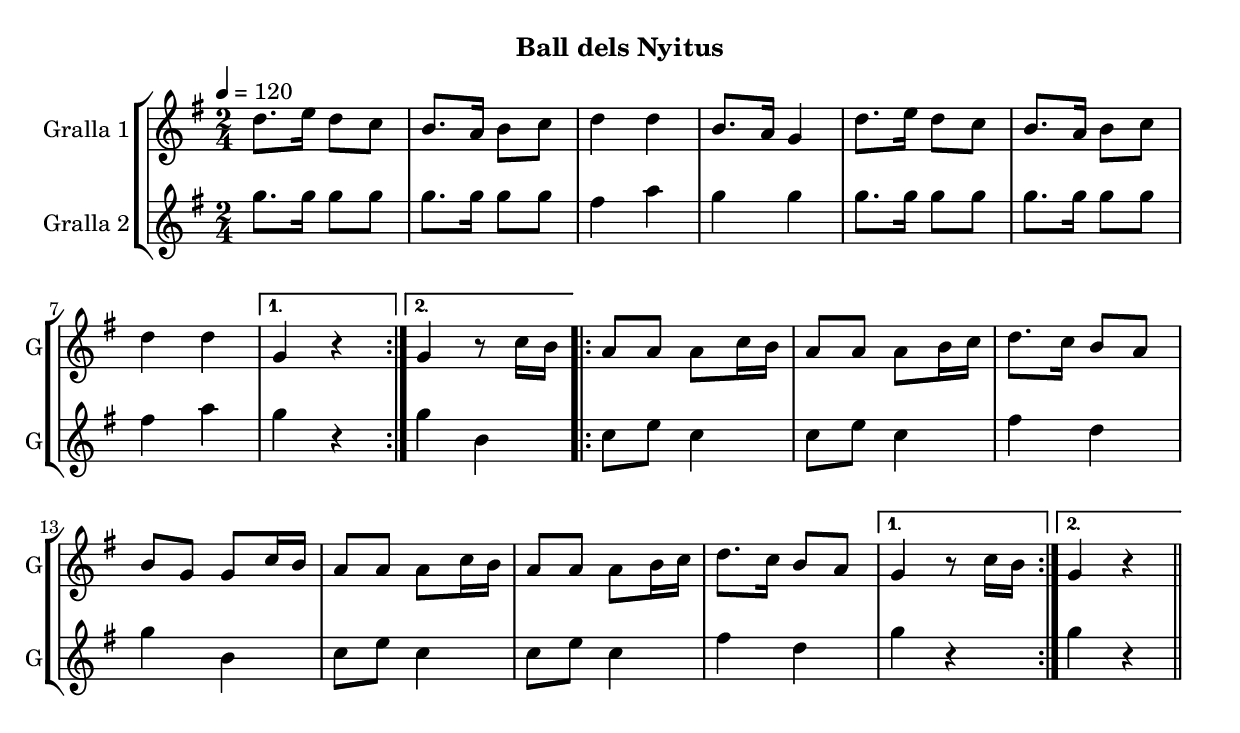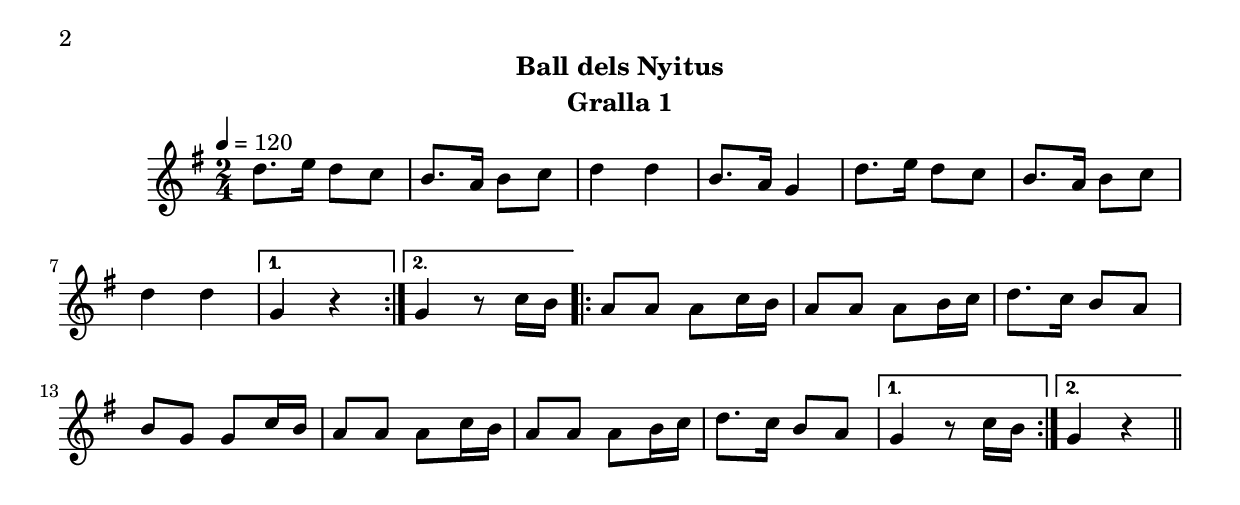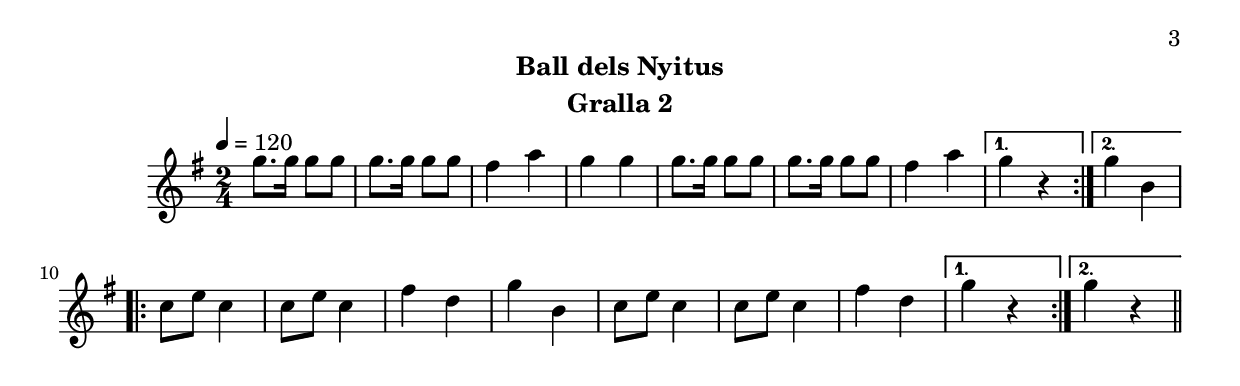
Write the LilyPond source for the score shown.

\version "2.16.2"

\header {
  dedication=""
  title=""
  subtitle="Ball dels Nyitus"
  subsubtitle=""
  poet=""
  meter=""
  piece=""
  composer=""
  arranger=""
  opus=""
  instrument=""
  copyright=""
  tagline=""
}

liniaroAa =
\relative d''
{
  \tempo 4=120
  \clef treble
  \key g \major
  \time 2/4
  \repeat volta 2 { d8. e16 d8 c  |
  b8. a16 b8 c  |
  d4 d  |
  b8. a16 g4  |
  %05
  d'8. e16 d8 c  |
  b8. a16 b8 c  |
  d4 d }
  \alternative { { g,4 r }
  { g4 r8 c16 b } }
  %10
  \repeat volta 2 { a8 a a c16 b  |
  a8 a a b16 c  |
  d8. c16 b8 a  |
  b8 g g c16 b  |
  a8 a a c16 b  |
  %15
  a8 a a b16 c  |
  d8. c16 b8 a }
  \alternative { { g4 r8 c16 b }
  { g4 r } } \bar "||"
}

liniaroAb =
\relative g''
{
  \tempo 4=120
  \clef treble
  \key g \major
  \time 2/4
  \repeat volta 2 { g8. g16 g8 g  |
  g8. g16 g8 g  |
  fis4 a  |
  g4 g  |
  %05
  g8. g16 g8 g  |
  g8. g16 g8 g  |
  fis4 a }
  \alternative { { g4 r }
  { g4 b, } }
  %10
  \repeat volta 2 { c8 e c4  |
  c8 e c4  |
  fis4 d  |
  g4 b,  |
  c8 e c4  |
  %15
  c8 e c4  |
  fis4 d }
  \alternative { { g4 r }
  { g4 r } } \bar "||"
}

\bookpart {
  \score {
    \new StaffGroup {
      \override Score.RehearsalMark #'self-alignment-X = #LEFT
      <<
        \new Staff \with {instrumentName = #"Gralla 1" shortInstrumentName = #"G"} \liniaroAa
        \new Staff \with {instrumentName = #"Gralla 2" shortInstrumentName = #"G"} \liniaroAb
      >>
    }
    \layout {}
  }
  \score { \unfoldRepeats
    \new StaffGroup {
      \override Score.RehearsalMark #'self-alignment-X = #LEFT
      <<
        \new Staff \with {instrumentName = #"Gralla 1" shortInstrumentName = #"G"} \liniaroAa
        \new Staff \with {instrumentName = #"Gralla 2" shortInstrumentName = #"G"} \liniaroAb
      >>
    }
    \midi {
      \set Staff.midiInstrument = "oboe"
      \set DrumStaff.midiInstrument = "drums"
    }
  }
}

\bookpart {
  \header {instrument="Gralla 1"}
  \score {
    \new StaffGroup {
      \override Score.RehearsalMark #'self-alignment-X = #LEFT
      <<
        \new Staff \liniaroAa
      >>
    }
    \layout {}
  }
  \score { \unfoldRepeats
    \new StaffGroup {
      \override Score.RehearsalMark #'self-alignment-X = #LEFT
      <<
        \new Staff \liniaroAa
      >>
    }
    \midi {
      \set Staff.midiInstrument = "oboe"
      \set DrumStaff.midiInstrument = "drums"
    }
  }
}

\bookpart {
  \header {instrument="Gralla 2"}
  \score {
    \new StaffGroup {
      \override Score.RehearsalMark #'self-alignment-X = #LEFT
      <<
        \new Staff \liniaroAb
      >>
    }
    \layout {}
  }
  \score { \unfoldRepeats
    \new StaffGroup {
      \override Score.RehearsalMark #'self-alignment-X = #LEFT
      <<
        \new Staff \liniaroAb
      >>
    }
    \midi {
      \set Staff.midiInstrument = "oboe"
      \set DrumStaff.midiInstrument = "drums"
    }
  }
}

